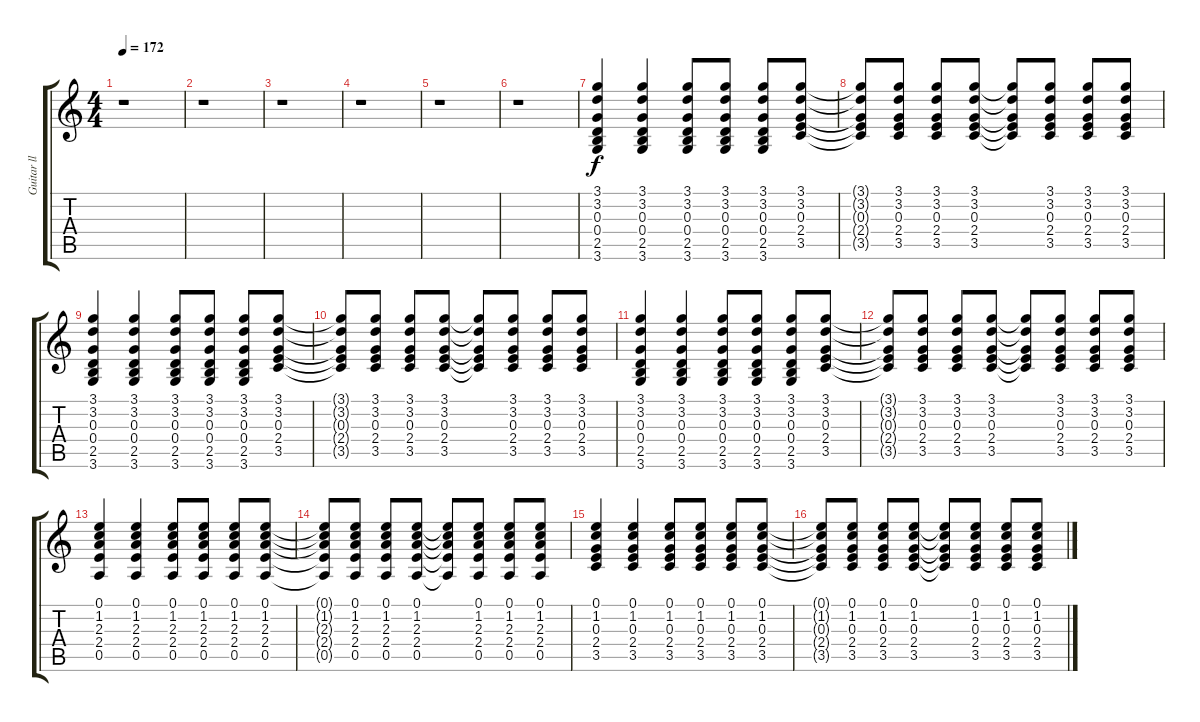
\track ("Guitar ll" "Guitar ll") {instrument acousticguitarsteel}
\staff {score tabs}
\tuning (E4 B3 G3 D3 A2 E2) {hide}
\ts (4 4)
\tempo 172
\clef g2
\ks c
r.1{dy f instrument acousticguitarsteel} |
r.1 |
r.1 |
r.1 |
r.1 |
r.1 |
(3.1 3.2 0.3 0.4 2.5 3.6).4 (3.1 3.2 0.3 0.4 2.5 3.6).4 (3.1 3.2 0.3 0.4 2.5 3.6).8 (3.1 3.2 0.3 0.4 2.5 3.6).8 (3.1 3.2 0.3 0.4 2.5 3.6).8 (3.1 3.2 0.3 2.4 3.5).8 |
(3.1{t} 3.2{t} 0.3{t} 2.4{t} 3.5{t}).8 (3.1 3.2 0.3 2.4 3.5).8 (3.1 3.2 0.3 2.4 3.5).8 (3.1 3.2 0.3 2.4 3.5).8 (3.1{t} 3.2{t} 0.3{t} 2.4{t} 3.5{t}).8 (3.1 3.2 0.3 2.4 3.5).8 (3.1 3.2 0.3 2.4 3.5).8 (3.1 3.2 0.3 2.4 3.5).8 |
(3.1 3.2 0.3 0.4 2.5 3.6).4 (3.1 3.2 0.3 0.4 2.5 3.6).4 (3.1 3.2 0.3 0.4 2.5 3.6).8 (3.1 3.2 0.3 0.4 2.5 3.6).8 (3.1 3.2 0.3 0.4 2.5 3.6).8 (3.1 3.2 0.3 2.4 3.5).8 |
(3.1{t} 3.2{t} 0.3{t} 2.4{t} 3.5{t}).8 (3.1 3.2 0.3 2.4 3.5).8 (3.1 3.2 0.3 2.4 3.5).8 (3.1 3.2 0.3 2.4 3.5).8 (3.1{t} 3.2{t} 0.3{t} 2.4{t} 3.5{t}).8 (3.1 3.2 0.3 2.4 3.5).8 (3.1 3.2 0.3 2.4 3.5).8 (3.1 3.2 0.3 2.4 3.5).8 |
(3.1 3.2 0.3 0.4 2.5 3.6).4 (3.1 3.2 0.3 0.4 2.5 3.6).4 (3.1 3.2 0.3 0.4 2.5 3.6).8 (3.1 3.2 0.3 0.4 2.5 3.6).8 (3.1 3.2 0.3 0.4 2.5 3.6).8 (3.1 3.2 0.3 2.4 3.5).8 |
(3.1{t} 3.2{t} 0.3{t} 2.4{t} 3.5{t}).8 (3.1 3.2 0.3 2.4 3.5).8 (3.1 3.2 0.3 2.4 3.5).8 (3.1 3.2 0.3 2.4 3.5).8 (3.1{t} 3.2{t} 0.3{t} 2.4{t} 3.5{t}).8 (3.1 3.2 0.3 2.4 3.5).8 (3.1 3.2 0.3 2.4 3.5).8 (3.1 3.2 0.3 2.4 3.5).8 |
(0.1 1.2 2.3 2.4 0.5).4 (0.1 1.2 2.3 2.4 0.5).4 (0.1 1.2 2.3 2.4 0.5).8 (0.1 1.2 2.3 2.4 0.5).8 (0.1 1.2 2.3 2.4 0.5).8 (0.1 1.2 2.3 2.4 0.5).8 |
(0.1{t} 1.2{t} 2.3{t} 2.4{t} 0.5{t}).8 (0.1 1.2 2.3 2.4 0.5).8 (0.1 1.2 2.3 2.4 0.5).8 (0.1 1.2 2.3 2.4 0.5).8 (0.1{t} 1.2{t} 2.3{t} 2.4{t} 0.5{t}).8 (0.1 1.2 2.3 2.4 0.5).8 (0.1 1.2 2.3 2.4 0.5).8 (0.1 1.2 2.3 2.4 0.5).8 |
(0.1 1.2 0.3 2.4 3.5).4 (0.1 1.2 0.3 2.4 3.5).4 (0.1 1.2 0.3 2.4 3.5).8 (0.1 1.2 0.3 2.4 3.5).8 (0.1 1.2 0.3 2.4 3.5).8 (0.1 1.2 0.3 2.4 3.5).8 |
(0.1{t} 1.2{t} 0.3{t} 2.4{t} 3.5{t}).8 (0.1 1.2 0.3 2.4 3.5).8 (0.1 1.2 0.3 2.4 3.5).8 (0.1 1.2 0.3 2.4 3.5).8 (0.1{t} 1.2{t} 0.3{t} 2.4{t} 3.5{t}).8 (0.1 1.2 0.3 2.4 3.5).8 (0.1 1.2 0.3 2.4 3.5).8 (0.1 1.2 0.3 2.4 3.5).8
